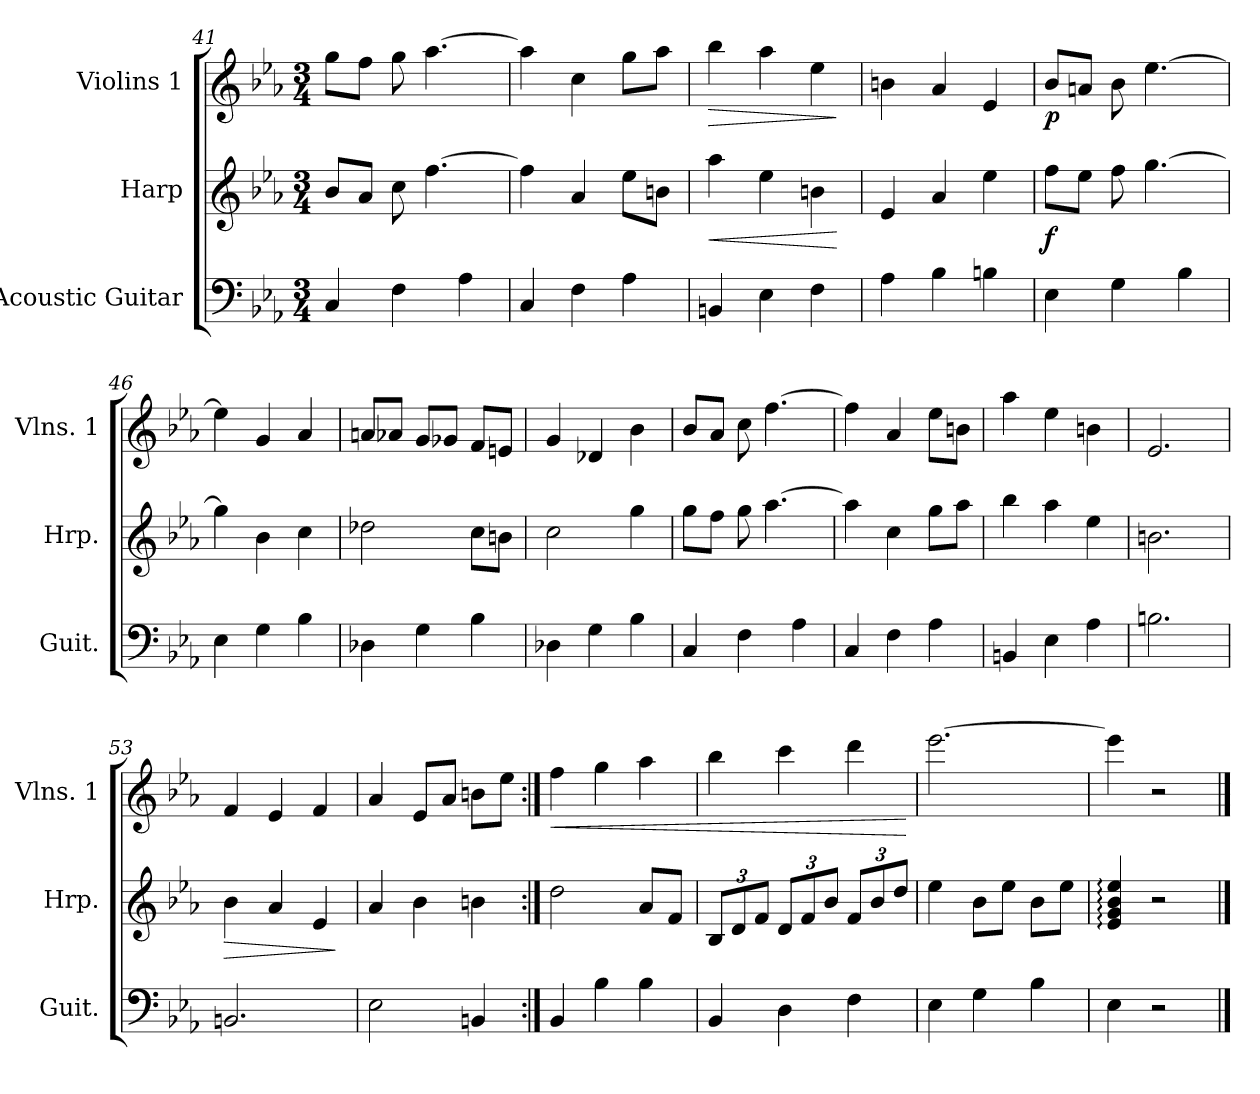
**kern	**kern	**dynam	**kern	**dynam
*part3	*part2	*part2	*part1	*part1
*staff3	*staff2	*staff2	*staff1	*staff1
*I"Acoustic Guitar	*I"Harp	*	*I"Violins 1	*
*I'Guit.	*I'Hrp.	*	*I'Vlns. 1	*
*clefF4	*clefG2	*	*clefG2	*
*k[b-e-a-]	*k[b-e-a-]	*	*k[b-e-a-]	*
*M3/4	*M3/4	*	*M3/4	*
=41	=41	=41	=41	=41
4C/	8b-/L	.	8gg\L	.
.	8a-/J	.	8ff\J	.
4F\	8cc\	.	8gg\	.
.	[4.ff\	.	[4.aa-\	.
4A-\	.	.	.	.
=42	=42	=42	=42	=42
4C/	4ff\]	.	4aa-\]	.
4F\	4a-/	.	4cc\	.
4A-\	8ee-\L	.	8gg\L	.
.	8bn\J	.	8aa-\J	.
=43	=43	=43	=43	=43
!	!	!LO:HP:b	!	!LO:HP:b
4BBn/	4aa-\	<	4bb-\	>
4E-\	4ee-\	.	4aa-\	.
4F\	4bn\	.	4ee-\	.
.	.	[	.	]
=44	=44	=44	=44	=44
4A-\	4e-/	.	4bn\	.
4B-\	4a-/	.	4a-/	.
4Bn\	4ee-\	.	4e-/	.
=45	=45	=45	=45	=45
!	!	!LO:DY:b	!	!LO:DY:b
4E-\	8ff\L	f	8b-/L	p
.	8ee-\J	.	8an/J	.
4G\	8ff\	.	8b-\	.
.	[4.gg\	.	[4.ee-\	.
4B-\	.	.	.	.
=46	=46	=46	=46	=46
4E-\	4gg\]	.	4ee-\]	.
4G\	4b-\	.	4g/	.
4B-\	4cc\	.	4a-/	.
!!LO:LB:g=z
=47	=47	=47	=47	=47
4D-X\	2dd-X\	.	8an/L	.
.	.	.	8a-X/J	.
4G\	.	.	8g/L	.
.	.	.	8g-X/J	.
4B-\	8cc\L	.	8f/L	.
.	8bn\J	.	8en/J	.
=48	=48	=48	=48	=48
4D-X\	2cc\	.	4g/	.
4G\	.	.	4d-X/	.
4B-\	4gg\	.	4b-\	.
=49	=49	=49	=49	=49
4C/	8gg\L	.	8b-/L	.
.	8ff\J	.	8a-/J	.
4F\	8gg\	.	8cc\	.
.	[4.aa-\	.	[4.ff\	.
4A-\	.	.	.	.
=50	=50	=50	=50	=50
4C/	4aa-\]	.	4ff\]	.
4F\	4cc\	.	4a-/	.
4A-\	8gg\L	.	8ee-\L	.
.	8aa-\J	.	8bn\J	.
=51	=51	=51	=51	=51
4BBn/	4bb-\	.	4aa-\	.
4E-\	4aa-\	.	4ee-\	.
4A-\	4ee-\	.	4bn\	.
=52	=52	=52	=52	=52
2.Bn\	2.bn\	.	2.e-/	.
=53	=53	=53	=53	=53
!	!	!LO:HP:b	!	!
2.BBn/	4b-\	>	4f/	.
.	4a-/	.	4e-/	.
.	4e-/	.	4f/	.
.	.	]	.	.
!!LO:LB:g=z
=54	=54	=54	=54	=54
2E-\	4a-/	.	4a-/	.
.	4b-\	.	8e-/L	.
.	.	.	8a-/J	.
4BBn/	4bn\	.	8bn\L	.
.	.	.	8ee-\J	.
=55:|!	=55:|!	=55:|!	=55:|!	=55:|!
!	!	!	!	!LO:HP:b
4BB-/	2dd\	.	4ff\	<
4B-\	.	.	4gg\	.
4B-\	8a-/L	.	4aa-\	.
.	8f/J	.	.	.
=56	=56	=56	=56	=56
*	*Xbrackettup	*	*	*
4BB-/	12B-/L	.	4bb-\	.
.	12d/	.	.	.
.	12f/J	.	.	.
4D\	12d/L	.	4ccc\	.
.	12f/	.	.	.
.	12b-/J	.	.	.
4F\	12f/L	.	4ddd\	.
.	12b-/	.	.	.
.	12dd/J	.	.	.
.	.	.	.	[
=57	=57	=57	=57	=57
4E-\	4ee-\	.	[2.eee-\	.
4G\	8b-\L	.	.	.
.	8ee-\J	.	.	.
4B-\	8b-\L	.	.	.
.	8ee-\J	.	.	.
=58	=58	=58	=58	=58
4E-\	4e-/: 4g/: 4b-/: 4ee-/:	.	4eee-\]	.
2r	2r	.	2r	.
==	==	==	==	==
*-	*-	*-	*-	*-
